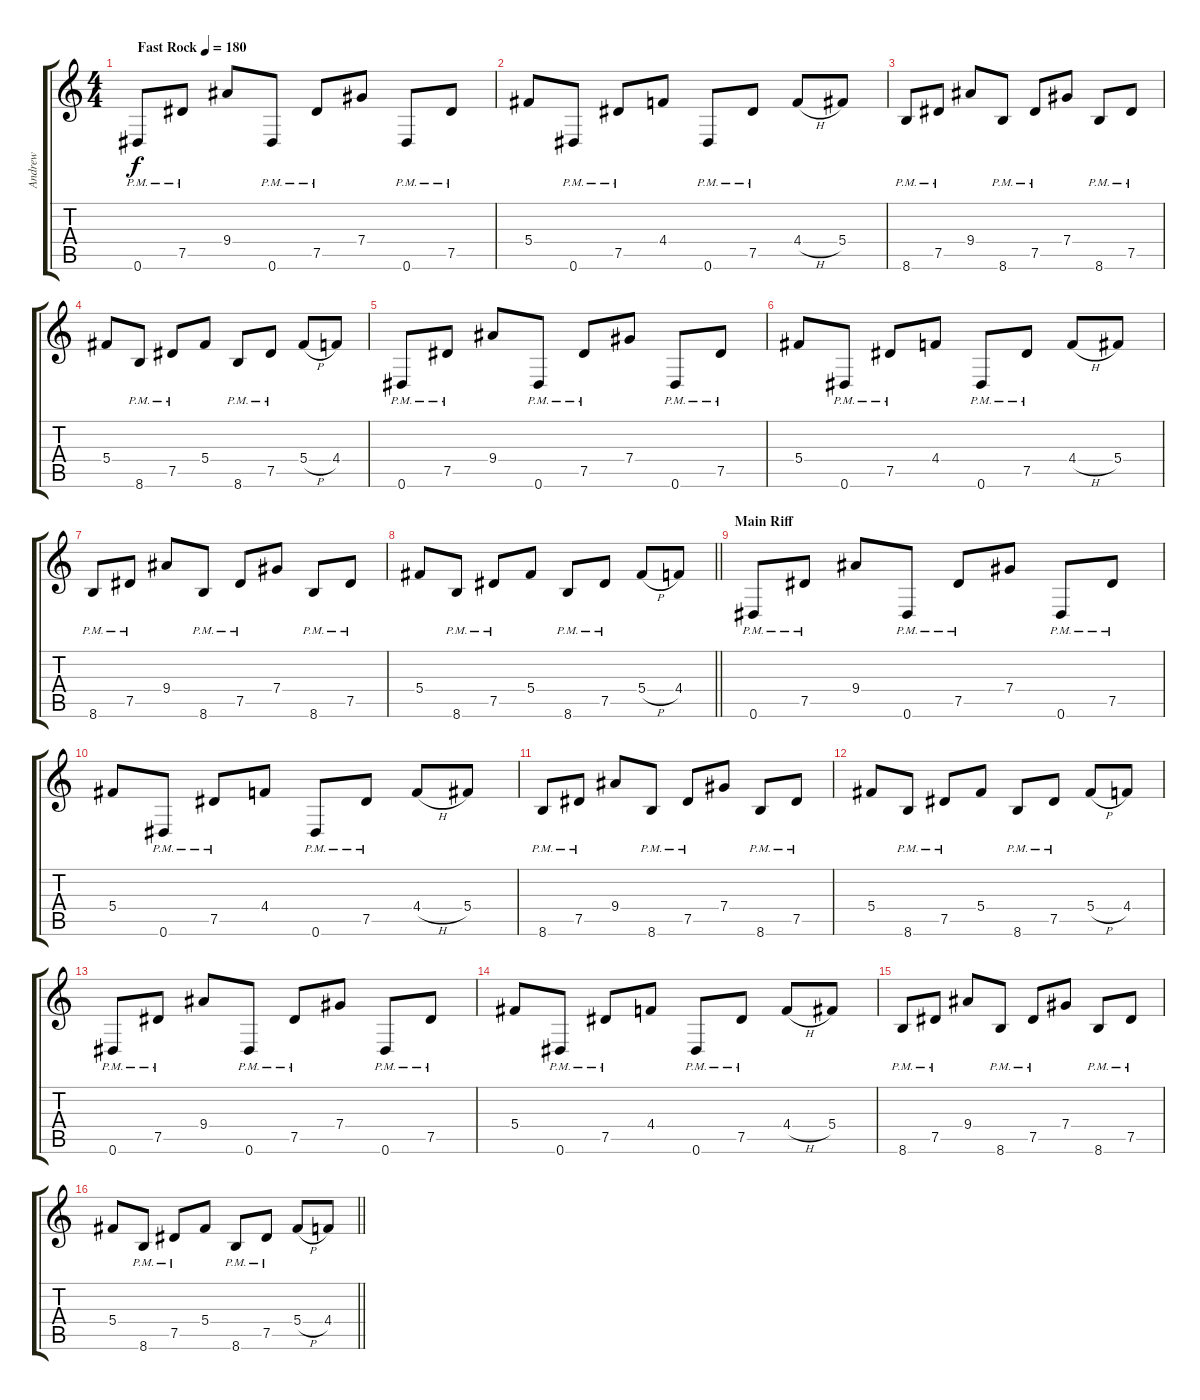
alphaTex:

\track ("Andrew" "Andrew") {instrument distortionguitar}
\staff {score tabs}
\tuning (Eb4 Bb3 Gb3 Db3 Ab2 Eb2) {hide}
\ts (4 4)
\tempo (180 "Fast Rock")
\clef g2
\ks c
0.6{pm}.8{dy f instrument distortionguitar} 7.5{pm}.8 9.4.8 0.6{pm}.8 7.5{pm}.8 7.4.8 0.6{pm}.8 7.5{pm}.8 |
5.4.8 0.6{pm}.8 7.5{pm}.8 4.4.8 0.6{pm}.8 7.5{pm}.8 4.4{h}.8 5.4.8 |
8.6{pm}.8 7.5{pm}.8 9.4.8 8.6{pm}.8 7.5{pm}.8 7.4.8 8.6{pm}.8 7.5{pm}.8 |
5.4.8 8.6{pm}.8 7.5{pm}.8 5.4.8 8.6{pm}.8 7.5{pm}.8 5.4{h}.8 4.4.8 |
0.6{pm}.8 7.5{pm}.8 9.4.8 0.6{pm}.8 7.5{pm}.8 7.4.8 0.6{pm}.8 7.5{pm}.8 |
5.4.8 0.6{pm}.8 7.5{pm}.8 4.4.8 0.6{pm}.8 7.5{pm}.8 4.4{h}.8 5.4.8 |
8.6{pm}.8 7.5{pm}.8 9.4.8 8.6{pm}.8 7.5{pm}.8 7.4.8 8.6{pm}.8 7.5{pm}.8 |
\barLineRight lightlight
5.4.8 8.6{pm}.8 7.5{pm}.8 5.4.8 8.6{pm}.8 7.5{pm}.8 5.4{h}.8 4.4.8 |
\section ("" "Main Riff")
0.6{pm}.8 7.5{pm}.8 9.4.8 0.6{pm}.8 7.5{pm}.8 7.4.8 0.6{pm}.8 7.5{pm}.8 |
5.4.8 0.6{pm}.8 7.5{pm}.8 4.4.8 0.6{pm}.8 7.5{pm}.8 4.4{h}.8 5.4.8 |
8.6{pm}.8 7.5{pm}.8 9.4.8 8.6{pm}.8 7.5{pm}.8 7.4.8 8.6{pm}.8 7.5{pm}.8 |
5.4.8 8.6{pm}.8 7.5{pm}.8 5.4.8 8.6{pm}.8 7.5{pm}.8 5.4{h}.8 4.4.8 |
0.6{pm}.8 7.5{pm}.8 9.4.8 0.6{pm}.8 7.5{pm}.8 7.4.8 0.6{pm}.8 7.5{pm}.8 |
5.4.8 0.6{pm}.8 7.5{pm}.8 4.4.8 0.6{pm}.8 7.5{pm}.8 4.4{h}.8 5.4.8 |
8.6{pm}.8 7.5{pm}.8 9.4.8 8.6{pm}.8 7.5{pm}.8 7.4.8 8.6{pm}.8 7.5{pm}.8 |
\barLineRight lightlight
5.4.8 8.6{pm}.8 7.5{pm}.8 5.4.8 8.6{pm}.8 7.5{pm}.8 5.4{h}.8 4.4.8
